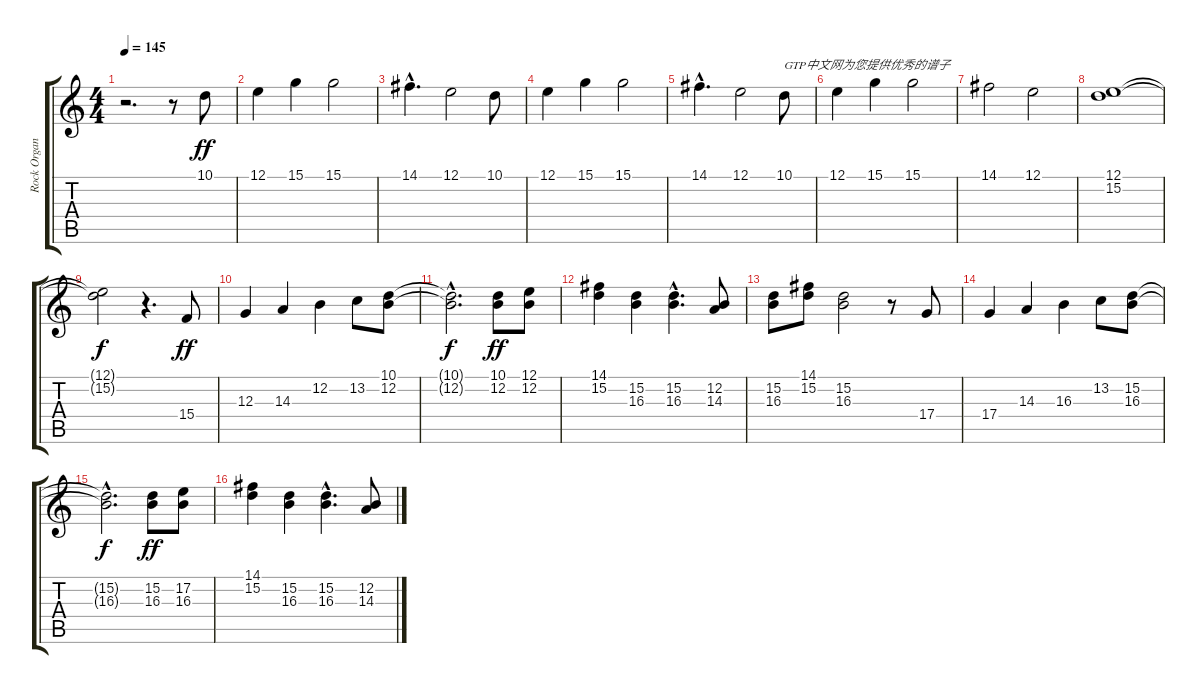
\track ("Rock Organ Lead" "Rock Organ") {instrument rockorgan}
\staff {score tabs}
\tuning (E4 B3 G3 D3 A2 E2) {hide}
\ts (4 4)
\tempo 145
\clef g2
\ks c
r.2{d dy ff instrument rockorgan} r.8 10.1.8 |
12.1.4 15.1.4 15.1.2 |
14.1{hac}.4{d} 12.1.2 10.1.8 |
12.1.4 15.1.4 15.1.2 |
14.1{hac}.4{d} 12.1.2 10.1.8{txt "GTP中文网为您提供优秀的谱子"} |
12.1.4 15.1.4 15.1.2 |
14.1.2 12.1.2 |
(12.1 15.2).1 |
(12.1{t} 15.2{t}).2{dy f} r.4{d} 15.4.8{dy ff} |
12.3.4 14.3.4 12.2.4 13.2.8 (10.1 12.2).8 |
(10.1{hac t} 12.2{hac t}).2{d dy f} (10.1 12.2).8{dy ff} (12.1 12.2).8 |
(14.1 15.2).4 (15.2 16.3).4 (15.2{hac} 16.3{hac}).4{d} (12.2 14.3).8 |
(15.2 16.3).8 (14.1 15.2).8 (15.2 16.3).2 r.8 17.4.8 |
17.4.4 14.3.4 16.3.4 13.2.8 (15.2 16.3).8 |
(15.2{hac t} 16.3{hac t}).2{d dy f} (15.2 16.3).8{dy ff} (17.2 16.3).8 |
(14.1 15.2).4 (15.2 16.3).4 (15.2{hac} 16.3{hac}).4{d} (12.2 14.3).8
